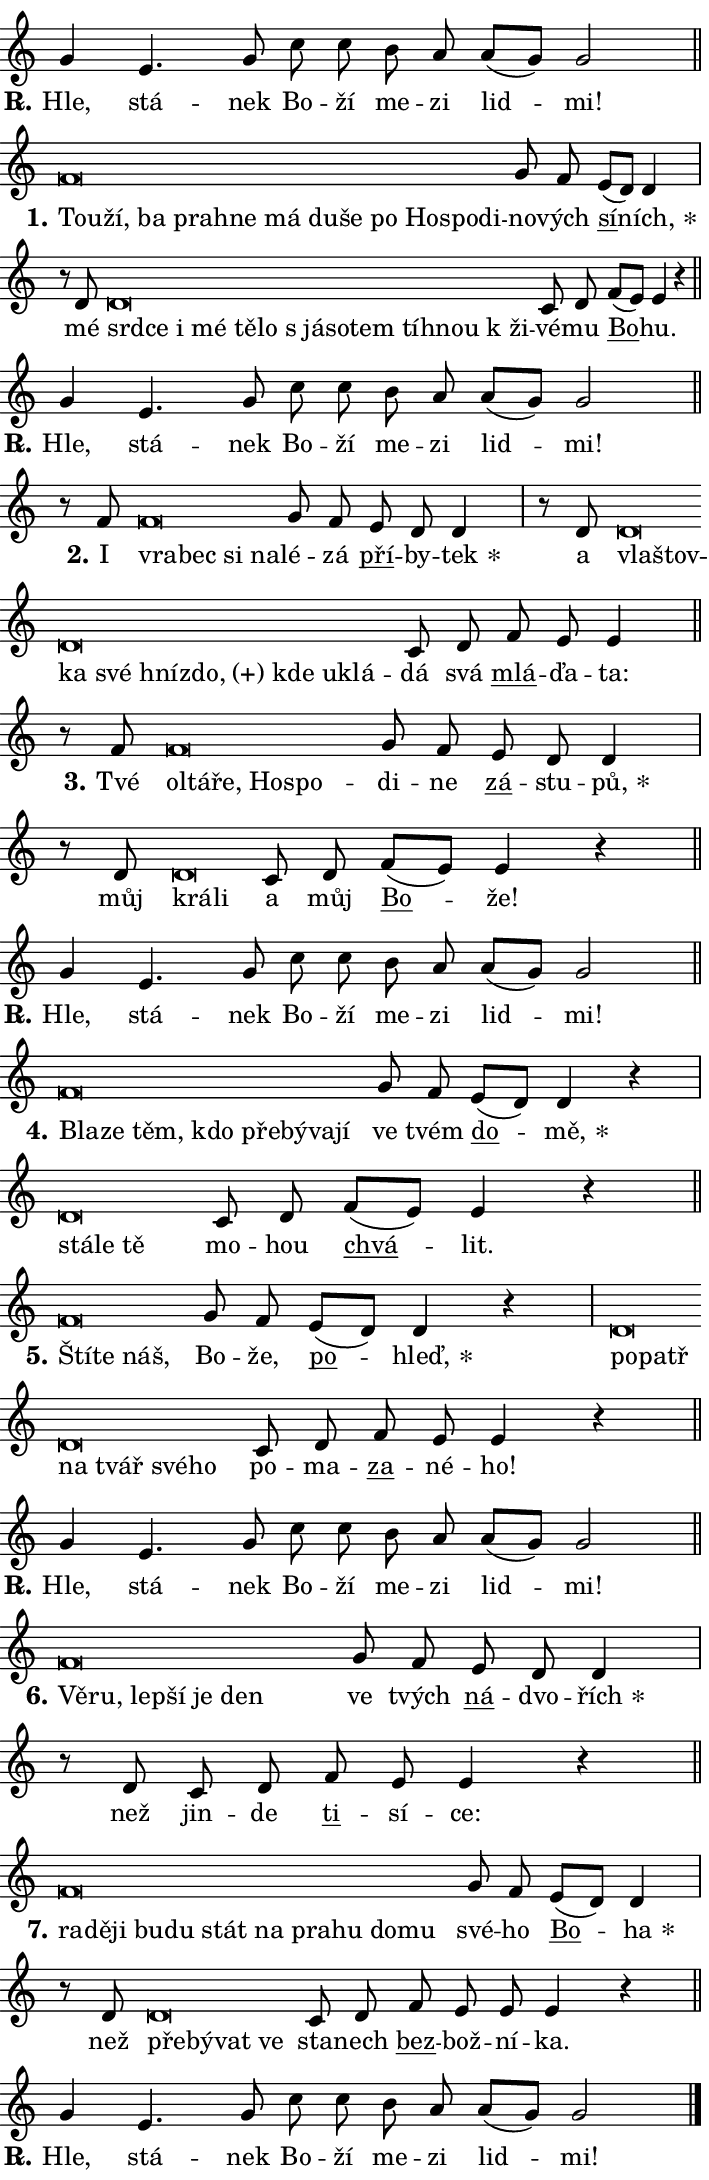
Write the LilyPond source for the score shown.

\version "2.24.0"
\header { tagline = "" }
\paper {
  indent = 0\cm
  top-margin = 0\cm
  right-margin = 0.13\cm % to fit lyric hyphens
  bottom-margin = 0\cm
  left-margin = 0\cm
  paper-width = 12\cm
  page-breaking = #ly:one-page-breaking
  system-system-spacing.basic-distance = #11
  score-system-spacing.basic-distance = #11
  ragged-last = ##f
}


%% Author: Thomas Morley
%% https://lists.gnu.org/archive/html/lilypond-user/2020-05/msg00002.html
#(define (line-position grob)
"Returns position of @var[grob} in current system:
   @code{'start}, if at first time-step
   @code{'end}, if at last time-step
   @code{'middle} otherwise
"
  (let* ((col (ly:item-get-column grob))
         (ln (ly:grob-object col 'left-neighbor))
         (rn (ly:grob-object col 'right-neighbor))
         (col-to-check-left (if (ly:grob? ln) ln col))
         (col-to-check-right (if (ly:grob? rn) rn col))
         (break-dir-left
           (and
             (ly:grob-property col-to-check-left 'non-musical #f)
             (ly:item-break-dir col-to-check-left)))
         (break-dir-right
           (and
             (ly:grob-property col-to-check-right 'non-musical #f)
             (ly:item-break-dir col-to-check-right))))
        (cond ((eqv? 1 break-dir-left) 'start)
              ((eqv? -1 break-dir-right) 'end)
              (else 'middle))))

#(define (tranparent-at-line-position vctor)
  (lambda (grob)
  "Relying on @code{line-position} select the relevant enry from @var{vctor}.
Used to determine transparency,"
    (case (line-position grob)
      ((end) (not (vector-ref vctor 0)))
      ((middle) (not (vector-ref vctor 1)))
      ((start) (not (vector-ref vctor 2))))))

noteHeadBreakVisibility =
#(define-music-function (break-visibility)(vector?)
"Makes @code{NoteHead}s transparent relying on @var{break-visibility}"
#{
  \override NoteHead.transparent =
    #(tranparent-at-line-position break-visibility)
#})

#(define delete-ledgers-for-transparent-note-heads
  (lambda (grob)
    "Reads whether a @code{NoteHead} is transparent.
If so this @code{NoteHead} is removed from @code{'note-heads} from
@var{grob}, which is supposed to be @code{LedgerLineSpanner}.
As a result ledgers are not printed for this @code{NoteHead}"
    (let* ((nhds-array (ly:grob-object grob 'note-heads))
           (nhds-list
             (if (ly:grob-array? nhds-array)
                 (ly:grob-array->list nhds-array)
                 '()))
           ;; Relies on the transparent-property being done before
           ;; Staff.LedgerLineSpanner.after-line-breaking is executed.
           ;; This is fragile ...
           (to-keep
             (remove
               (lambda (nhd)
                 (ly:grob-property nhd 'transparent #f))
               nhds-list)))
      ;; TODO find a better method to iterate over grob-arrays, similiar
      ;; to filter/remove etc for lists
      ;; For now rebuilt from scratch
      (set! (ly:grob-object grob 'note-heads)  '())
      (for-each
        (lambda (nhd)
          (ly:pointer-group-interface::add-grob grob 'note-heads nhd))
        to-keep))))

squashNotes = {
  \override NoteHead.X-extent = #'(-0.2 . 0.2)
  \override NoteHead.Y-extent = #'(-0.75 . 0)
  \override NoteHead.stencil =
    #(lambda (grob)
       (let ((pos (ly:grob-property grob 'staff-position)))
         (begin
           (if (< pos -7) (display "ERROR: Lower brevis then expected\n") (display ""))
           (if (<= pos -6) ly:text-interface::print ly:note-head::print))))
}
unSquashNotes = {
  \revert NoteHead.X-extent
  \revert NoteHead.Y-extent
  \revert NoteHead.stencil
}

hideNotes = \noteHeadBreakVisibility #begin-of-line-visible
unHideNotes = \noteHeadBreakVisibility #all-visible

% work-around for resetting accidentals
% https://lilypond.org/doc/v2.23/Documentation/notation/displaying-rhythms#unmetered-music
cadenzaMeasure = {
  \cadenzaOff
  \partial 1024 s1024
  \cadenzaOn
}

#(define-markup-command (accent layout props text) (markup?)
  "Underline accented syllable"
  (interpret-markup layout props
    #{\markup \override #'(offset . 4.3) \underline { #text }#}))

responsum = \markup \concat {
  "R" \hspace #-1.05 \path #0.1 #'((moveto 0 0.07) (lineto 0.9 0.8)) \hspace #0.05 "."
}

spaceSize = #0.6828661417322834 % exact space size for TeX Gyre Schola

\layout {
  \context {
    \Staff
    \remove "Time_signature_engraver"
    \override LedgerLineSpanner.after-line-breaking = #delete-ledgers-for-transparent-note-heads
  }
  \context {
    \Lyrics {
      \override LyricSpace.minimum-distance = \spaceSize
      \override LyricText.font-name = #"TeX Gyre Schola"
      \override LyricText.font-size = 1
      \override StanzaNumber.font-name = #"TeX Gyre Schola Bold"
      \override StanzaNumber.font-size = 1
    }
  }
  \context {
    \Score 
    \override NoteHead.text =
      #(lambda (grob) 
        (let ((pos (ly:grob-property grob 'staff-position)))
          #{\markup {
            \combine
              \halign #-0.55 \raise #(if (= pos -6) 0 0.5) \override #'(thickness . 2) \draw-line #'(3.2 . 0)
              \musicglyph "noteheads.sM1"
          }#}))
  }
}

% magnetic-lyrics.ily
%
%   written by
%     Jean Abou Samra <jean@abou-samra.fr>
%     Werner Lemberg <wl@gnu.org>
%
%   adapted by
%     Jiri Hon <jiri.hon@gmail.com>
%
% Version 2022-Apr-15

% https://www.mail-archive.com/lilypond-user@gnu.org/msg149350.html

#(define (Left_hyphen_pointer_engraver context)
   "Collect syllable-hyphen-syllable occurrences in lyrics and store
them in properties.  This engraver only looks to the left.  For
example, if the lyrics input is @code{foo -- bar}, it does the
following.

@itemize @bullet
@item
Set the @code{text} property of the @code{LyricHyphen} grob between
@q{foo} and @q{bar} to @code{foo}.

@item
Set the @code{left-hyphen} property of the @code{LyricText} grob with
text @q{foo} to the @code{LyricHyphen} grob between @q{foo} and
@q{bar}.
@end itemize

Use this auxiliary engraver in combination with the
@code{lyric-@/text::@/apply-@/magnetic-@/offset!} hook."
   (let ((hyphen #f)
         (text #f))
     (make-engraver
      (acknowledgers
       ((lyric-syllable-interface engraver grob source-engraver)
        (set! text grob)))
      (end-acknowledgers
       ((lyric-hyphen-interface engraver grob source-engraver)
        ;(when (not (grob::has-interface grob 'lyric-space-interface))
          (set! hyphen grob)));)
      ((stop-translation-timestep engraver)
       (when (and text hyphen)
         (ly:grob-set-object! text 'left-hyphen hyphen))
       (set! text #f)
       (set! hyphen #f)))))

#(define (lyric-text::apply-magnetic-offset! grob)
   "If the space between two syllables is less than the value in
property @code{LyricText@/.details@/.squash-threshold}, move the right
syllable to the left so that it gets concatenated with the left
syllable.

Use this function as a hook for
@code{LyricText@/.after-@/line-@/breaking} if the
@code{Left_@/hyphen_@/pointer_@/engraver} is active."
   (let ((hyphen (ly:grob-object grob 'left-hyphen #f)))
     (when hyphen
       (let ((left-text (ly:spanner-bound hyphen LEFT)))
         (when (grob::has-interface left-text 'lyric-syllable-interface)
           (let* ((common (ly:grob-common-refpoint grob left-text X))
                  (this-x-ext (ly:grob-extent grob common X))
                  (left-x-ext
                   (begin
                     ;; Trigger magnetism for left-text.
                     (ly:grob-property left-text 'after-line-breaking)
                     (ly:grob-extent left-text common X)))
                  ;; `delta` is the gap width between two syllables.
                  (delta (- (interval-start this-x-ext)
                            (interval-end left-x-ext)))
                  (details (ly:grob-property grob 'details))
                  (threshold (assoc-get 'squash-threshold details 0.2)))
             (when (< delta threshold)
               (let* (;; We have to manipulate the input text so that
                      ;; ligatures crossing syllable boundaries are not
                      ;; disabled.  For languages based on the Latin
                      ;; script this is essentially a beautification.
                      ;; However, for non-Western scripts it can be a
                      ;; necessity.
                      (lt (ly:grob-property left-text 'text))
                      (rt (ly:grob-property grob 'text))
                      (is-space (grob::has-interface hyphen 'lyric-space-interface))
                      (space (if is-space " " ""))
                      (extra-delta (if is-space spaceSize 0))
                      ;; Append new syllable.
                      (ltrt-space (if (and (string? lt) (string? rt))
                                (string-append lt space rt)
                                (make-concat-markup (list lt space rt))))
                      ;; Right-align `ltrt` to the right side.
                      (ltrt-space-markup (grob-interpret-markup
                               grob
                               (make-translate-markup
                                (cons (interval-length this-x-ext) 0)
                                (make-right-align-markup ltrt-space)))))
                 (begin
                   ;; Don't print `left-text`.
                   (ly:grob-set-property! left-text 'stencil #f)
                   ;; Set text and stencil (which holds all collected
                   ;; syllables so far) and shift it to the left.
                   (ly:grob-set-property! grob 'text ltrt-space)
                   (ly:grob-set-property! grob 'stencil ltrt-space-markup)
                   (ly:grob-translate-axis! grob (- (- delta extra-delta)) X))))))))))


#(define (lyric-hyphen::displace-bounds-first grob)
   ;; Make very sure this callback isn't triggered too early.
   (let ((left (ly:spanner-bound grob LEFT))
         (right (ly:spanner-bound grob RIGHT)))
     (ly:grob-property left 'after-line-breaking)
     (ly:grob-property right 'after-line-breaking)
     (ly:lyric-hyphen::print grob)))

squashThreshold = #0.4

\layout {
  \context {
    \Lyrics
    \consists #Left_hyphen_pointer_engraver
    \override LyricText.after-line-breaking =
      #lyric-text::apply-magnetic-offset!
    \override LyricHyphen.stencil = #lyric-hyphen::displace-bounds-first
    \override LyricText.details.squash-threshold = \squashThreshold
    \override LyricHyphen.minimum-distance = 0
    \override LyricHyphen.minimum-length = \squashThreshold
  }
}

squashText = \override LyricText.details.squash-threshold = 9999
unSquashText = \override LyricText.details.squash-threshold = \squashThreshold

leftText = \override LyricText.self-alignment-X = #LEFT
unLeftText = \revert LyricText.self-alignment-X

starOffset = #(lambda (grob) 
                (let ((x_offset (ly:self-alignment-interface::aligned-on-x-parent grob)))
                  (if (= x_offset 0) 0 (+ x_offset 1.2))))

star = #(define-music-function (syllable)(string?)
"Append star separator at the end of a syllable"
#{
  \once \override LyricText.X-offset = #starOffset
  \lyricmode { \markup {
    #syllable
    \override #'((font-name . "TeX Gyre Schola Bold")) \hspace #0.2 \lower #0.65 \larger "*"
  } }
#})

starAccent = #(define-music-function (syllable)(string?)
"Append star separator at the end of a syllable and make accent"
#{
  \once \override LyricText.X-offset = #starOffset
  \lyricmode { \markup {
    \accent #syllable
    \override #'((font-name . "TeX Gyre Schola Bold")) \hspace #0.2 \lower #0.65 \larger "*"
  } }
#})

breath = #(define-music-function (syllable)(string?)
"Append breathing indicator at the end of a syllable"
#{
  \lyricmode { \markup { #syllable "+" } }
#})

optionalBreath = #(define-music-function (syllable)(string?)
"Append optional breathing indicator at the end of a syllable"
#{
  \lyricmode { \markup { #syllable "(+)" } }
#})


\score {
    <<
        \new Voice = "melody" { \cadenzaOn \key c \major \relative { g'4 e4. g8 \bar "" c c \bar "" b a a[( g)] g2 \cadenzaMeasure \bar "||" \break } }
        \new Lyrics \lyricsto "melody" { \lyricmode { \set stanza = \responsum
Hle, stá -- nek Bo -- ží me -- zi lid -- mi! } }
    >>
    \layout {}
}

\score {
    <<
        \new Voice = "melody" { \cadenzaOn \key c \major \relative { \squashNotes f'\breve*1/16 \hideNotes \breve*1/16 \bar "" \breve*1/16 \bar "" \breve*1/16 \bar "" \breve*1/16 \bar "" \breve*1/16 \bar "" \breve*1/16 \bar "" \breve*1/16 \bar "" \breve*1/16 \bar "" \breve*1/16 \bar "" \breve*1/16 \breve*1/16 \bar "" \unHideNotes \unSquashNotes g8 f \bar "" e[( d)] d4 \cadenzaMeasure \bar "|" r8 d8 \squashNotes d\breve*1/16 \hideNotes \breve*1/16 \bar "" \breve*1/16 \bar "" \breve*1/16 \bar "" \breve*1/16 \bar "" \breve*1/16 \bar "" \breve*1/16 \bar "" \breve*1/16 \bar "" \breve*1/16 \bar "" \breve*1/16 \bar "" \breve*1/16 \breve*1/16 \bar "" \unHideNotes \unSquashNotes c8 d \bar "" f[( e)] e4 r \cadenzaMeasure \bar "||" \break } }
        \new Lyrics \lyricsto "melody" { \lyricmode { \set stanza = "1."
\leftText Tou -- \squashText ží, ba pra -- hne má du -- še po Ho -- spo -- di -- \unLeftText \unSquashText no -- vých \markup \accent sí -- \star ních, mé \leftText srd -- \squashText ce i mé tě -- lo "s já" -- so -- tem tíh -- nou "k ži" -- \unLeftText \unSquashText vé -- mu \markup \accent Bo -- hu. } }
    >>
    \layout {}
}

\score {
    <<
        \new Voice = "melody" { \cadenzaOn \key c \major \relative { g'4 e4. g8 \bar "" c c \bar "" b a a[( g)] g2 \cadenzaMeasure \bar "||" \break } }
        \new Lyrics \lyricsto "melody" { \lyricmode { \set stanza = \responsum
Hle, stá -- nek Bo -- ží me -- zi lid -- mi! } }
    >>
    \layout {}
}

\score {
    <<
        \new Voice = "melody" { \cadenzaOn \key c \major \relative { r8 f'8 \squashNotes f\breve*1/16 \hideNotes \breve*1/16 \bar "" \breve*1/16 \breve*1/16 \bar "" \unHideNotes \unSquashNotes g8 f \bar "" e d d4 \cadenzaMeasure \bar "|" r8 d8 \squashNotes d\breve*1/16 \hideNotes \breve*1/16 \bar "" \breve*1/16 \bar "" \breve*1/16 \bar "" \breve*1/16 \bar "" \breve*1/16 \bar "" \breve*1/16 \bar "" \breve*1/16 \breve*1/16 \bar "" \unHideNotes \unSquashNotes c8 d \bar "" f e e4 \cadenzaMeasure \bar "||" \break } }
        \new Lyrics \lyricsto "melody" { \lyricmode { \set stanza = "2."
I \leftText vra -- \squashText bec si na -- \unLeftText \unSquashText lé -- zá \markup \accent pří -- by -- \star tek a \leftText vla -- \squashText štov -- ka své hníz -- \optionalBreath do, kde u -- klá -- \unLeftText \unSquashText dá svá \markup \accent mlá -- ďa -- ta: } }
    >>
    \layout {}
}

\score {
    <<
        \new Voice = "melody" { \cadenzaOn \key c \major \relative { r8 f'8 \squashNotes f\breve*1/16 \hideNotes \breve*1/16 \bar "" \breve*1/16 \bar "" \breve*1/16 \breve*1/16 \bar "" \unHideNotes \unSquashNotes g8 f \bar "" e d d4 \cadenzaMeasure \bar "|" r8 d8 \squashNotes d\breve*1/16 \hideNotes \breve*1/16 \bar "" \unHideNotes \unSquashNotes c8 d \bar "" f[( e)] e4 r \cadenzaMeasure \bar "||" \break } }
        \new Lyrics \lyricsto "melody" { \lyricmode { \set stanza = "3."
Tvé \leftText ol -- \squashText tá -- ře, Ho -- spo -- \unLeftText \unSquashText di -- ne \markup \accent zá -- stu -- \star pů, můj \leftText krá -- \squashText li \unLeftText \unSquashText a můj \markup \accent Bo -- že! } }
    >>
    \layout {}
}

\score {
    <<
        \new Voice = "melody" { \cadenzaOn \key c \major \relative { g'4 e4. g8 \bar "" c c \bar "" b a a[( g)] g2 \cadenzaMeasure \bar "||" \break } }
        \new Lyrics \lyricsto "melody" { \lyricmode { \set stanza = \responsum
Hle, stá -- nek Bo -- ží me -- zi lid -- mi! } }
    >>
    \layout {}
}

\score {
    <<
        \new Voice = "melody" { \cadenzaOn \key c \major \relative { \squashNotes f'\breve*1/16 \hideNotes \breve*1/16 \bar "" \breve*1/16 \bar "" \breve*1/16 \bar "" \breve*1/16 \bar "" \breve*1/16 \bar "" \breve*1/16 \breve*1/16 \bar "" \unHideNotes \unSquashNotes g8 f \bar "" e[( d)] d4 r \cadenzaMeasure \bar "|" \squashNotes d\breve*1/16 \hideNotes \breve*1/16 \breve*1/16 \bar "" \unHideNotes \unSquashNotes c8 d \bar "" f[( e)] e4 r \cadenzaMeasure \bar "||" \break } }
        \new Lyrics \lyricsto "melody" { \lyricmode { \set stanza = "4."
\leftText Bla -- \squashText ze těm, kdo pře -- bý -- va -- jí \unLeftText \unSquashText ve tvém \markup \accent do -- \star mě, \leftText stá -- \squashText le tě \unLeftText \unSquashText mo -- hou \markup \accent chvá -- lit. } }
    >>
    \layout {}
}

\score {
    <<
        \new Voice = "melody" { \cadenzaOn \key c \major \relative { \squashNotes f'\breve*1/16 \hideNotes \breve*1/16 \breve*1/16 \bar "" \unHideNotes \unSquashNotes g8 f \bar "" e[( d)] d4 r \cadenzaMeasure \bar "|" \squashNotes d\breve*1/16 \hideNotes \breve*1/16 \bar "" \breve*1/16 \bar "" \breve*1/16 \bar "" \breve*1/16 \breve*1/16 \bar "" \unHideNotes \unSquashNotes c8 d \bar "" f e e4 r \cadenzaMeasure \bar "||" \break } }
        \new Lyrics \lyricsto "melody" { \lyricmode { \set stanza = "5."
\leftText Ští -- \squashText te náš, \unLeftText \unSquashText Bo -- že, \markup \accent po -- \star hleď, \leftText po -- \squashText patř na tvář své -- ho \unLeftText \unSquashText po -- ma -- \markup \accent za -- né -- ho! } }
    >>
    \layout {}
}

\score {
    <<
        \new Voice = "melody" { \cadenzaOn \key c \major \relative { g'4 e4. g8 \bar "" c c \bar "" b a a[( g)] g2 \cadenzaMeasure \bar "||" \break } }
        \new Lyrics \lyricsto "melody" { \lyricmode { \set stanza = \responsum
Hle, stá -- nek Bo -- ží me -- zi lid -- mi! } }
    >>
    \layout {}
}

\score {
    <<
        \new Voice = "melody" { \cadenzaOn \key c \major \relative { \squashNotes f'\breve*1/16 \hideNotes \breve*1/16 \bar "" \breve*1/16 \bar "" \breve*1/16 \bar "" \breve*1/16 \breve*1/16 \bar "" \unHideNotes \unSquashNotes g8 f \bar "" e d d4 \cadenzaMeasure \bar "|" r8 d8 c8 d \bar "" f e e4 r \cadenzaMeasure \bar "||" \break } }
        \new Lyrics \lyricsto "melody" { \lyricmode { \set stanza = "6."
\leftText Vě -- \squashText ru, lep -- ší je den \unLeftText \unSquashText ve tvých \markup \accent ná -- dvo -- \star řích než jin -- de \markup \accent ti -- sí -- ce: } }
    >>
    \layout {}
}

\score {
    <<
        \new Voice = "melody" { \cadenzaOn \key c \major \relative { \squashNotes f'\breve*1/16 \hideNotes \breve*1/16 \bar "" \breve*1/16 \bar "" \breve*1/16 \bar "" \breve*1/16 \bar "" \breve*1/16 \bar "" \breve*1/16 \bar "" \breve*1/16 \bar "" \breve*1/16 \bar "" \breve*1/16 \breve*1/16 \bar "" \unHideNotes \unSquashNotes g8 f \bar "" e[( d)] d4 \cadenzaMeasure \bar "|" r8 d8 \squashNotes d\breve*1/16 \hideNotes \breve*1/16 \bar "" \breve*1/16 \breve*1/16 \bar "" \unHideNotes \unSquashNotes c8 d \bar "" f e e e4 r \cadenzaMeasure \bar "||" \break } }
        \new Lyrics \lyricsto "melody" { \lyricmode { \set stanza = "7."
\leftText ra -- \squashText dě -- ji bu -- du stát na pra -- hu do -- mu \unLeftText \unSquashText své -- ho \markup \accent Bo -- \star ha než \leftText pře -- \squashText bý -- vat ve \unLeftText \unSquashText sta -- nech \markup \accent bez -- bož -- ní -- ka. } }
    >>
    \layout {}
}

\score {
    <<
        \new Voice = "melody" { \cadenzaOn \key c \major \relative { g'4 e4. g8 \bar "" c c \bar "" b a a[( g)] g2 \cadenzaMeasure \bar "||" \break } \bar "|." }
        \new Lyrics \lyricsto "melody" { \lyricmode { \set stanza = \responsum
Hle, stá -- nek Bo -- ží me -- zi lid -- mi! } }
    >>
    \layout {}
}
